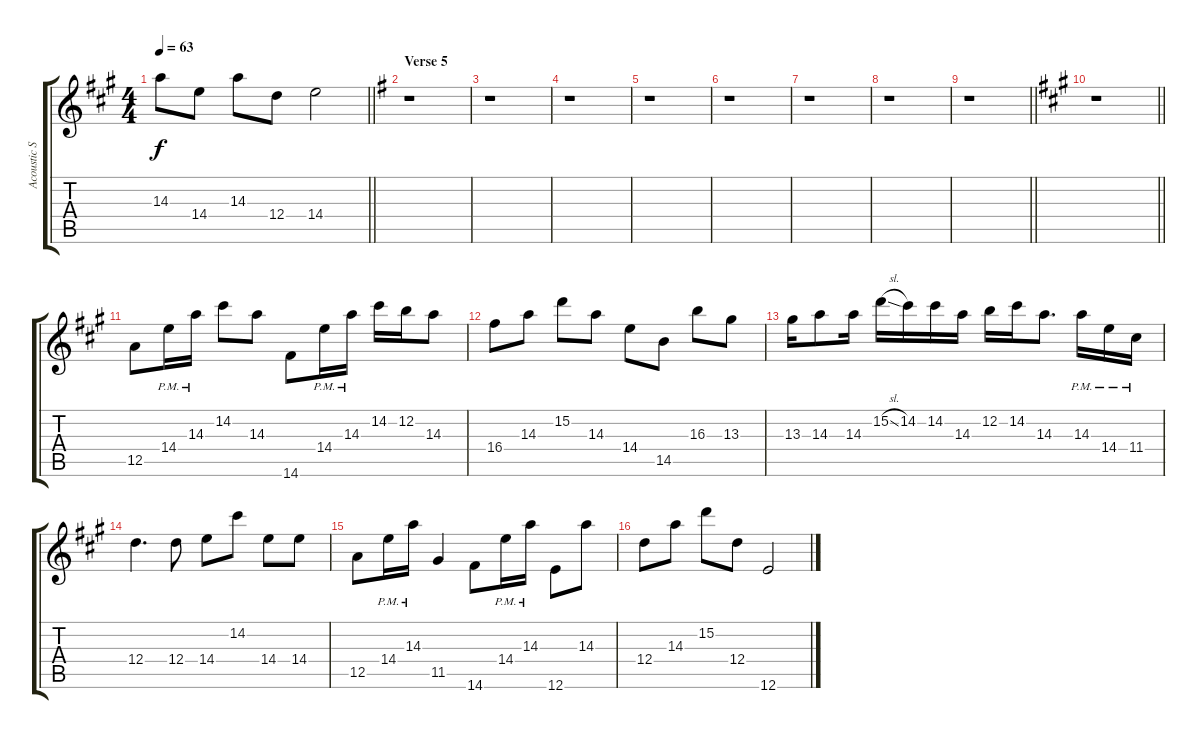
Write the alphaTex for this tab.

\track ("Acoustic Solo" "Acoustic S") {instrument acousticguitarsteel}
\staff {score tabs}
\tuning (E4 B3 G3 D3 A2 E2) {hide}
\ts (4 4)
\tempo 63
\clef g2
\barLineRight lightlight
\ks a
14.3.8{dy f} 14.4.8 14.3.8 12.4.8 14.4.2 |
\section ("" "Verse 5")
\ks g
r.1 |
r.1 |
r.1 |
r.1 |
r.1 |
r.1 |
r.1 |
\barLineRight lightlight
r.1 |
\barLineRight lightlight
\ks a
r.1 |
12.5.8 14.4{pm}.16 14.3{pm}.16 14.2.8 14.3.8 14.6.8 14.4{pm}.16 14.3{pm}.16 14.2.16 12.2.16 14.3.8 |
16.4.8 14.3.8 15.2.8 14.3.8 14.4.8 14.5.8 16.3.8 13.3.8 |
13.3.16 14.3.8 14.3.16 15.2{sl}.16 14.2.16 14.2.16 14.3.16 12.2.16 14.2.16 14.3.8{d} 14.3{pm}.16 14.4{pm}.16 11.4{pm}.16 |
12.4.4{d} 12.4.8 14.4.8 14.2.8 14.4.8 14.4.8 |
12.5.8 14.4{pm}.16 14.3{pm}.16 11.5.4 14.6.8 14.4{pm}.16 14.3{pm}.16 12.6.8 14.3.8 |
12.4.8 14.3.8 15.2.8 12.4.8 12.6.2
